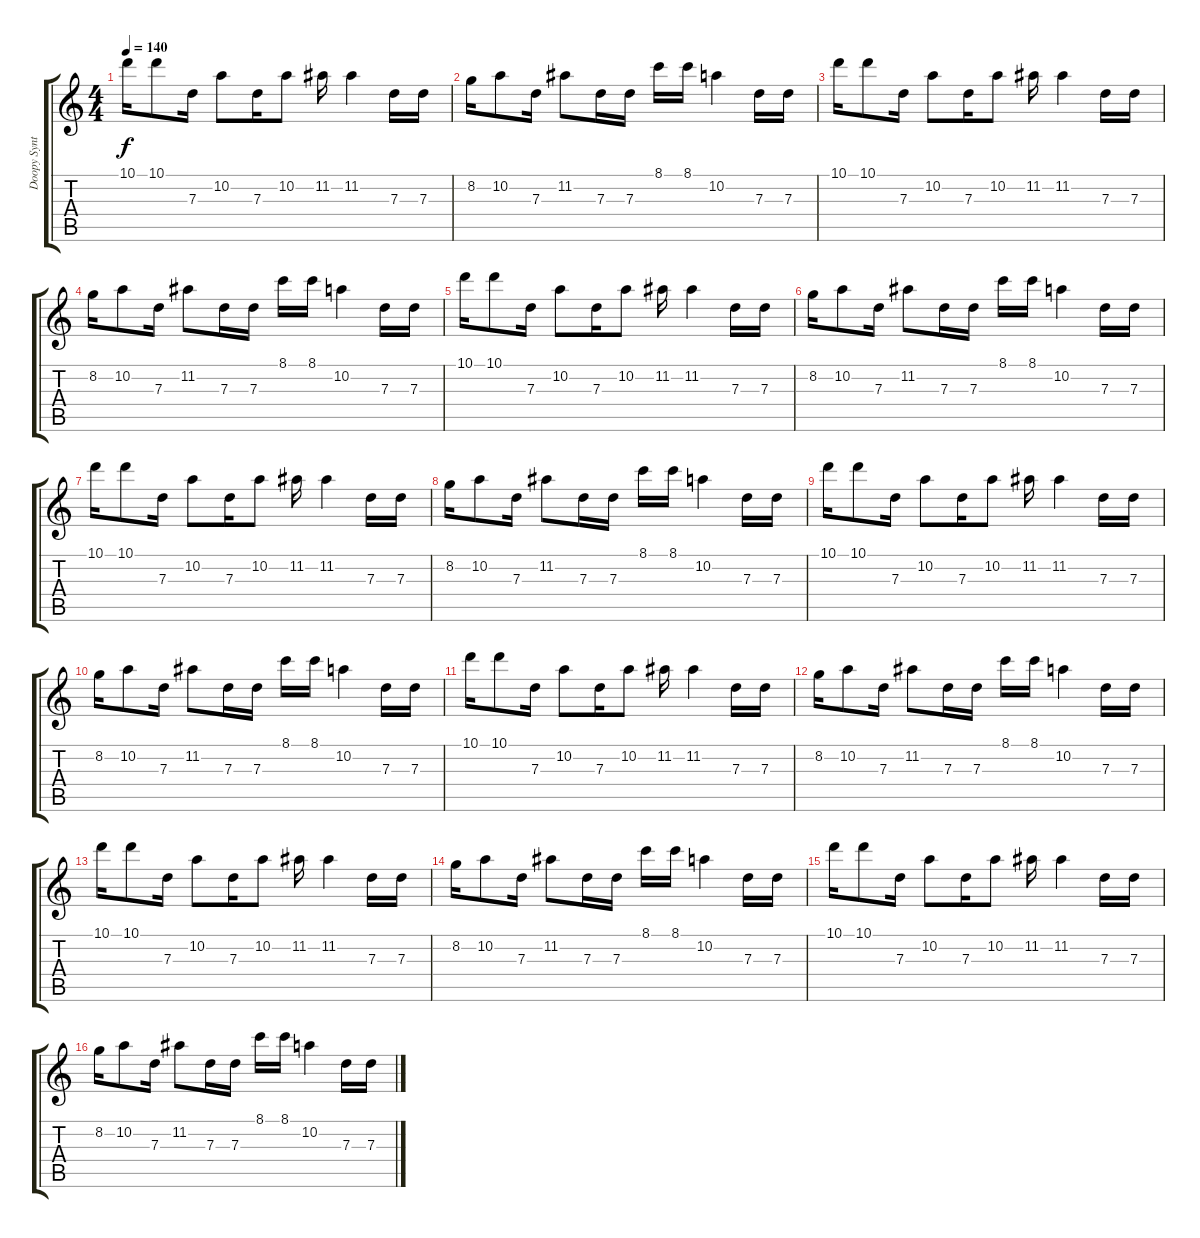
\track ("Doopy Synth" "Doopy Synt") {instrument synthbass1}
\staff {score tabs}
\tuning (E4 B3 G3 D3 A2 D2) {hide}
\ts (4 4)
\tempo 140
\clef g2
\ks c
10.1.16{dy f} 10.1.8 7.3.16 10.2.8 7.3.16 10.2.8 11.2.16 11.2.4 7.3.16 7.3.16 |
8.2.16 10.2.8 7.3.16 11.2.8 7.3.16 7.3.16 8.1.16 8.1.16 10.2.4 7.3.16 7.3.16 |
10.1.16 10.1.8 7.3.16 10.2.8 7.3.16 10.2.8 11.2.16 11.2.4 7.3.16 7.3.16 |
8.2.16 10.2.8 7.3.16 11.2.8 7.3.16 7.3.16 8.1.16 8.1.16 10.2.4 7.3.16 7.3.16 |
10.1.16{volume 12 balance 4} 10.1.8 7.3.16 10.2.8 7.3.16 10.2.8 11.2.16 11.2.4 7.3.16 7.3.16 |
8.2.16 10.2.8 7.3.16 11.2.8 7.3.16 7.3.16 8.1.16 8.1.16 10.2.4 7.3.16 7.3.16 |
10.1.16 10.1.8 7.3.16 10.2.8 7.3.16 10.2.8 11.2.16 11.2.4 7.3.16 7.3.16 |
8.2.16 10.2.8 7.3.16 11.2.8 7.3.16 7.3.16 8.1.16 8.1.16 10.2.4 7.3.16 7.3.16 |
10.1.16 10.1.8 7.3.16 10.2.8 7.3.16 10.2.8 11.2.16 11.2.4 7.3.16 7.3.16 |
8.2.16 10.2.8 7.3.16 11.2.8 7.3.16 7.3.16 8.1.16 8.1.16 10.2.4 7.3.16 7.3.16 |
10.1.16 10.1.8 7.3.16 10.2.8 7.3.16 10.2.8 11.2.16 11.2.4 7.3.16 7.3.16 |
8.2.16 10.2.8 7.3.16 11.2.8 7.3.16 7.3.16 8.1.16 8.1.16 10.2.4 7.3.16 7.3.16 |
10.1.16{volume 12 balance 4} 10.1.8 7.3.16 10.2.8 7.3.16 10.2.8 11.2.16 11.2.4 7.3.16 7.3.16 |
8.2.16 10.2.8 7.3.16 11.2.8 7.3.16 7.3.16 8.1.16 8.1.16 10.2.4 7.3.16 7.3.16 |
10.1.16 10.1.8 7.3.16 10.2.8 7.3.16 10.2.8 11.2.16 11.2.4 7.3.16 7.3.16 |
8.2.16 10.2.8 7.3.16 11.2.8 7.3.16 7.3.16 8.1.16 8.1.16 10.2.4 7.3.16 7.3.16
